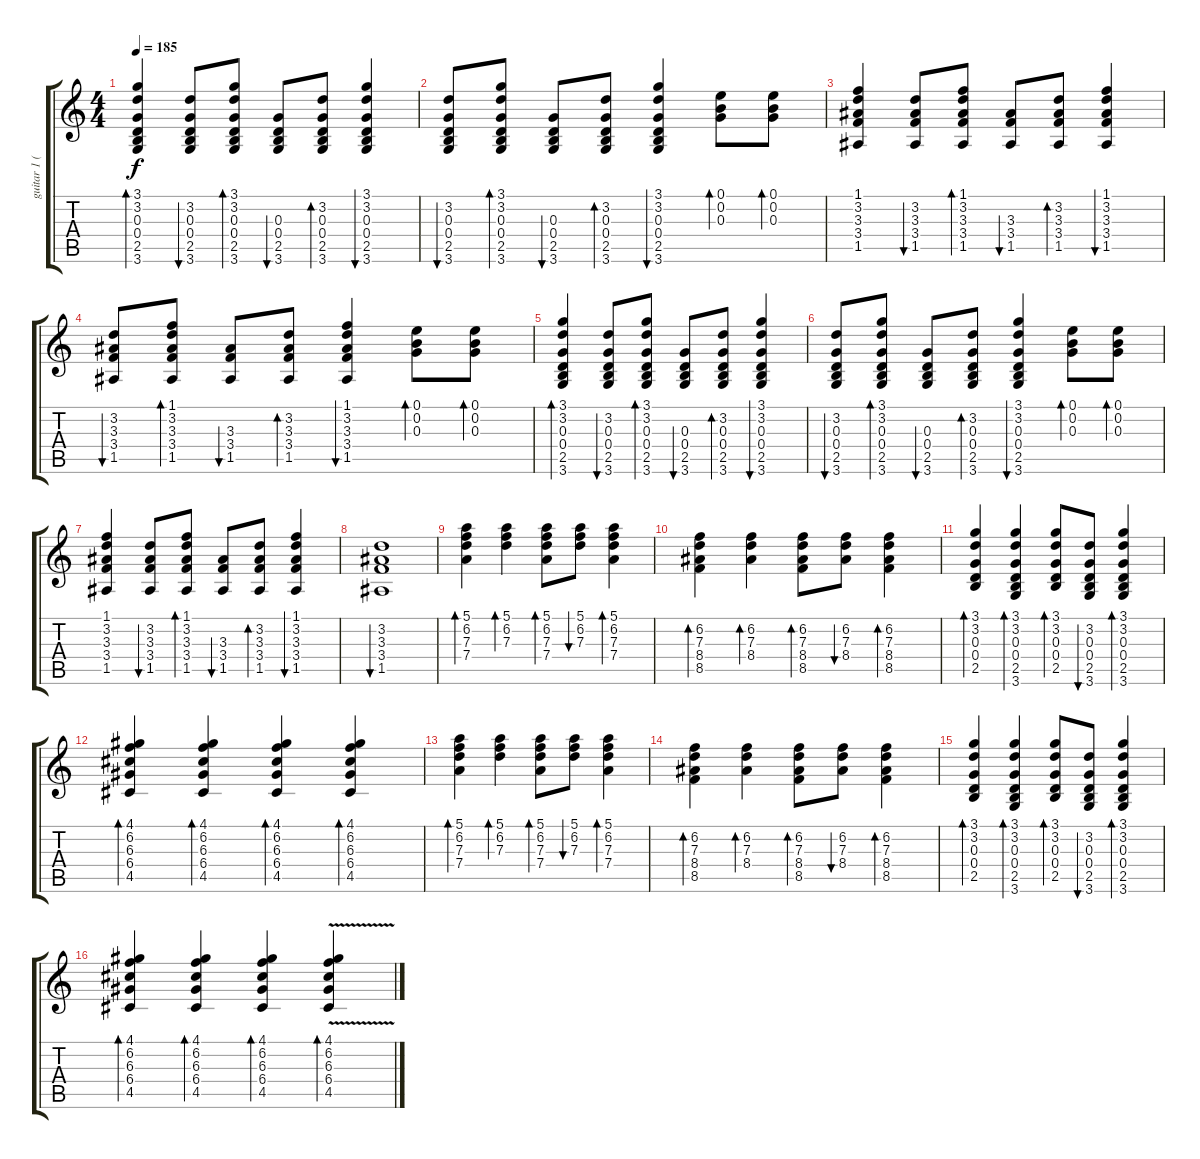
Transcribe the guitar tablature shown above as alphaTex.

\track ("guitar 1 (akustik)" "guitar 1 (") {instrument acousticguitarsteel}
\staff {score tabs}
\tuning (E4 B3 G3 D3 A2 E2) {hide}
\ts (4 4)
\tempo 185
\clef g2
\ks c
(3.1 3.2 0.3 0.4 2.5 3.6).4{bd 60 dy f volume 8} (3.2 0.3 0.4 2.5 3.6).8{bu 60} (3.1 3.2 0.3 0.4 2.5 3.6).8{bd 60} (0.3 0.4 2.5 3.6).8{bu 60} (3.2 0.3 0.4 2.5 3.6).8{bd 60} (3.1 3.2 0.3 0.4 2.5 3.6).4{bu 60} |
(3.2 0.3 0.4 2.5 3.6).8{bu 60} (3.1 3.2 0.3 0.4 2.5 3.6).8{bd 60} (0.3 0.4 2.5 3.6).8{bu 60} (3.2 0.3 0.4 2.5 3.6).8{bd 60} (3.1 3.2 0.3 0.4 2.5 3.6).4{bu 60} (0.1 0.2 0.3).8{bd 60} (0.1 0.2 0.3).8{bd 60} |
(1.1 3.2 3.3 3.4 1.5).4 (3.2 3.3 3.4 1.5).8{bu 60} (1.1 3.2 3.3 3.4 1.5).8{bd 60} (3.3 3.4 1.5).8{bu 60} (3.2 3.3 3.4 1.5).8{bd 60} (1.1 3.2 3.3 3.4 1.5).4{bu 60} |
(3.2 3.3 3.4 1.5).8{bu 60} (1.1 3.2 3.3 3.4 1.5).8{bd 60} (3.3 3.4 1.5).8{bu 60} (3.2 3.3 3.4 1.5).8{bd 60} (1.1 3.2 3.3 3.4 1.5).4{bu 60} (0.1 0.2 0.3).8{bd 60} (0.1 0.2 0.3).8{bd 60} |
(3.1 3.2 0.3 0.4 2.5 3.6).4{bd 60} (3.2 0.3 0.4 2.5 3.6).8{bu 60} (3.1 3.2 0.3 0.4 2.5 3.6).8{bd 60} (0.3 0.4 2.5 3.6).8{bu 60} (3.2 0.3 0.4 2.5 3.6).8{bd 60} (3.1 3.2 0.3 0.4 2.5 3.6).4{bu 60} |
(3.2 0.3 0.4 2.5 3.6).8{bu 60} (3.1 3.2 0.3 0.4 2.5 3.6).8{bd 60} (0.3 0.4 2.5 3.6).8{bu 60} (3.2 0.3 0.4 2.5 3.6).8{bd 60} (3.1 3.2 0.3 0.4 2.5 3.6).4{bu 60} (0.1 0.2 0.3).8{bd 60} (0.1 0.2 0.3).8{bd 60} |
(1.1 3.2 3.3 3.4 1.5).4 (3.2 3.3 3.4 1.5).8{bu 60} (1.1 3.2 3.3 3.4 1.5).8{bd 60} (3.3 3.4 1.5).8{bu 60} (3.2 3.3 3.4 1.5).8{bd 60} (1.1 3.2 3.3 3.4 1.5).4{bu 60} |
(3.2 3.3 3.4 1.5).1{bu 60} |
(5.1 6.2 7.3 7.4).4{bd 60 volume 11 instrument acousticguitarsteel} (5.1 6.2 7.3).4{bd 60} (5.1 6.2 7.3 7.4).8{bd 60} (5.1 6.2 7.3).8{bu 60} (5.1 6.2 7.3 7.4).4{bd 60} |
(6.2 7.3 8.4 8.5).4{bd 60} (6.2 7.3 8.4).4{bd 60} (6.2 7.3 8.4 8.5).8{bd 60} (6.2 7.3 8.4).8{bu 60} (6.2 7.3 8.4 8.5).4{bd 60} |
(3.1 3.2 0.3 0.4 2.5).4{bd 60} (3.1 3.2 0.3 0.4 2.5 3.6).4{bd 60} (3.1 3.2 0.3 0.4 2.5).8{bd 60} (3.2 0.3 0.4 2.5 3.6).8{bu 60} (3.1 3.2 0.3 0.4 2.5 3.6).4{bd 60} |
(4.1 6.2 6.3 6.4 4.5).4{bd 60} (4.1 6.2 6.3 6.4 4.5).4{bd 60} (4.1 6.2 6.3 6.4 4.5).4{bd 60} (4.1 6.2 6.3 6.4 4.5).4{bd 60} |
(5.1 6.2 7.3 7.4).4{bd 60 volume 11 instrument acousticguitarsteel} (5.1 6.2 7.3).4{bd 60} (5.1 6.2 7.3 7.4).8{bd 60} (5.1 6.2 7.3).8{bu 60} (5.1 6.2 7.3 7.4).4{bd 60} |
(6.2 7.3 8.4 8.5).4{bd 60} (6.2 7.3 8.4).4{bd 60} (6.2 7.3 8.4 8.5).8{bd 60} (6.2 7.3 8.4).8{bu 60} (6.2 7.3 8.4 8.5).4{bd 60} |
(3.1 3.2 0.3 0.4 2.5).4{bd 60} (3.1 3.2 0.3 0.4 2.5 3.6).4{bd 60} (3.1 3.2 0.3 0.4 2.5).8{bd 60} (3.2 0.3 0.4 2.5 3.6).8{bu 60} (3.1 3.2 0.3 0.4 2.5 3.6).4{bd 60} |
(4.1 6.2 6.3 6.4 4.5).4{bd 60} (4.1 6.2 6.3 6.4 4.5).4{bd 60} (4.1 6.2 6.3 6.4 4.5).4{bd 60} (4.1 6.2 6.3{v} 6.4 4.5).4{bd 60}
